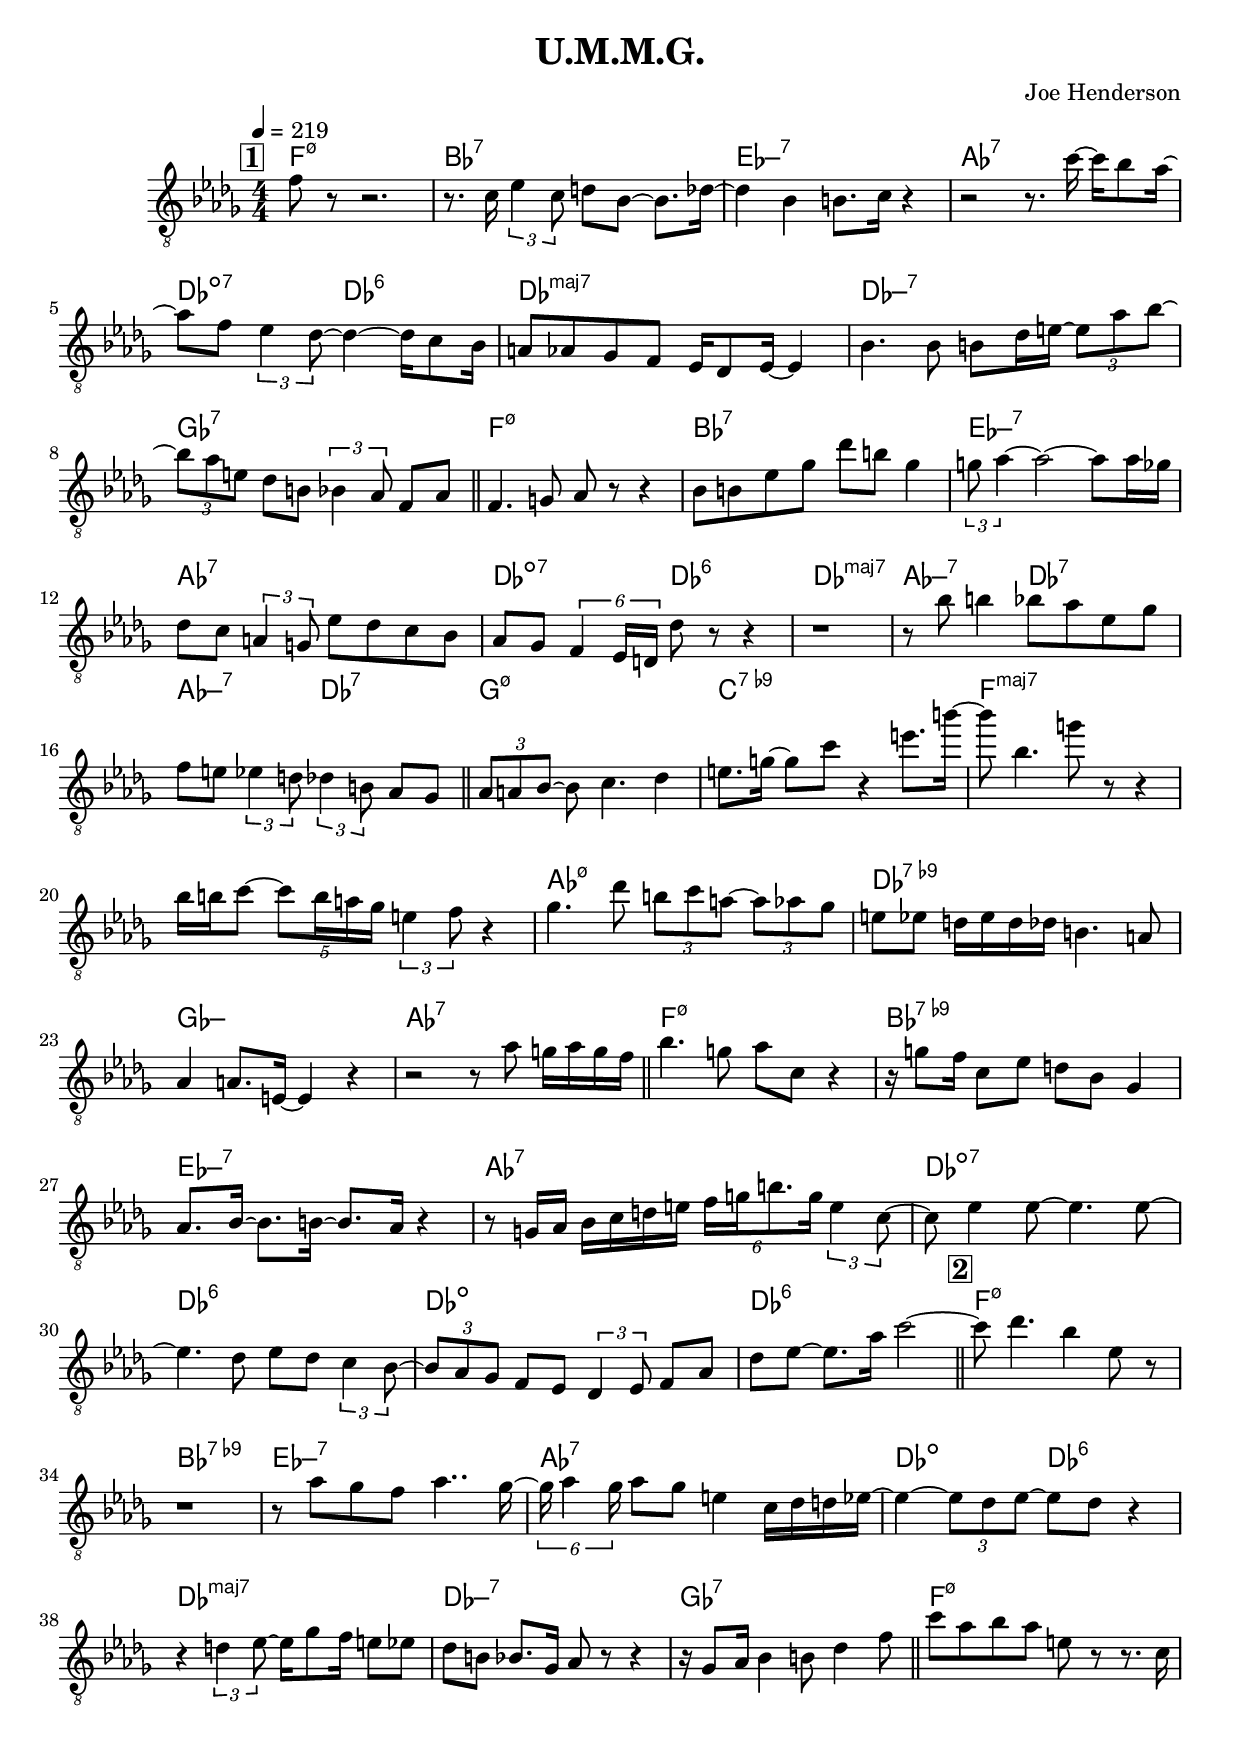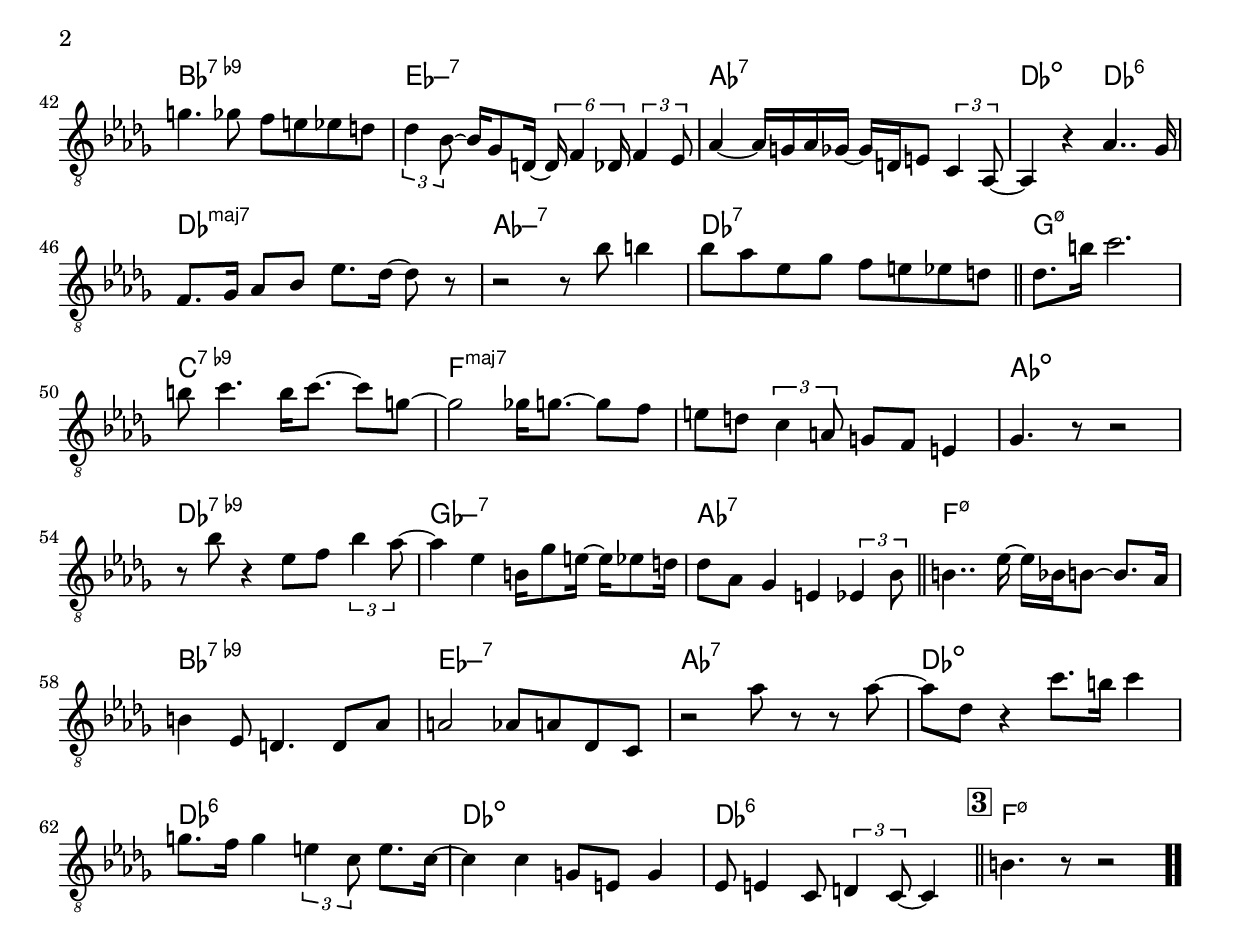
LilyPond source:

\version "2.13.2"

#(ly:set-option 'point-and-click #f)

\header {
  title = "U.M.M.G."
  composer = "Joe Henderson"
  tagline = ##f
}
global =
{
    \override Staff.TimeSignature #'style = #'()
    \time 4/4
    \clef "treble_8"
    \key des \major
    \override Rest #'direction = #'0
    \override MultiMeasureRest #'staff-position = #0
}
\score
{
<<
    \transpose c' c'

    \new ChordNames { \chords {
      \set majorSevenSymbol = \markup { "maj7" }
      \set minorChordModifier = \markup { \char ##x2013 }
      
      | f1:min5-7 | bes1:7 | es1:min7 | aes1:7 | des2:dim7 des2:6 | des1:maj | des1:min7 | ges1:7 
      | f1:min5-7 | bes1:7 | es1:min7 | aes1:7 | des2:dim7 des2:6 | des1:maj | aes2:min7 des2:7 | aes2:min7 des2:7 
      | g1:min5-7 | c1:9- | f1:maj | s1 | aes1:min5-7 | des1:9- | ges1:min | aes1:7 
      | f1:min5-7 | bes1:9- | es1:min7 | aes1:7 | des1:dim7 | des1:6 | des1:dim | des1:6 
      | f1:min5-7 | bes1:9- | es1:min7 | aes1:7 | des2:dim des2:6 | des1:maj | des1:min7 | ges1:7 
      | f1:min5-7 | bes1:9- | es1:min7 | aes1:7 | des2:dim des2:6 | des1:maj | aes1:min7 | des1:7 
      | g1:min5-7 | c1:9- | f1:maj | s1 | aes1:dim | des1:9- | ges1:min7 | aes1:7 
      | f1:min5-7 | bes1:9- | es1:min7 | aes1:7 | des1:dim | des1:6 | des1:dim | des1:6 
      | f1:min5-7|
      }
      }

    \new Staff
    <<
    \transpose c' c'

    {
      \global
  		%\override Score.MetronomeMark #'transparent = ##t
  		%\override Score.MetronomeMark #'stencil = ##f
  		
  		\override HorizontalBracket #'direction = #UP
  		\override HorizontalBracket #'bracket-flare = #'(0 . 0)
  		
  		\override TextSpanner #'dash-fraction = #1.0
  		\override TextSpanner #'bound-details #'left #'text = \markup{ \concat{\draw-line #'(0 . -1.0) \draw-line #'(1.0 . 0) }}
  		\override TextSpanner #'bound-details #'right #'text = \markup{ \concat{ \draw-line #'(1.0 . 0) \draw-line #'(0 . -1.0) }}
          \set Score.markFormatter = #format-mark-box-numbers


      \tempo 4 = 219
      \set Score.currentBarNumber = #1
     
      \bar "||" \mark \default f'8 r8 r2. 
      | r8. c'16 \tuplet 3/2 {es'4 c'8} d'8 bes8~ bes8. des'16~ 
      | des'4 bes4 b8. c'16 r4 
      | r2 r8. c''16~ c''16 bes'8 aes'16~ 
      | aes'8 f'8 \tuplet 3/2 {es'4 des'8~} des'4~ des'16 c'8 bes16 
      | a8 aes8 ges8 f8 es16 des8 es16~ es4 
      | bes4. bes8 b8 des'16 e'16~ \tuplet 3/2 {e'8 aes'8 bes'8~} 
      | \tuplet 3/2 {bes'8 aes'8 e'8} des'8 b8 \tuplet 3/2 {bes4 aes8} f8 aes8 
      \bar "||" f4. g8 aes8 r8 r4 
      | bes8 b8 es'8 ges'8 des''8 b'8 ges'4 
      | \tuplet 3/2 {g'8 aes'4~} aes'2~ aes'8 aes'16 ges'16 
      | des'8 c'8 \tuplet 3/2 {a4 g8} es'8 des'8 c'8 bes8 
      | aes8 ges8 \tuplet 6/4 {f4 es16 d16} des'8 r8 r4 
      | r1 
      | r8 bes'8 b'4 bes'8 aes'8 es'8 ges'8 
      | f'8 e'8 \tuplet 3/2 {es'4 d'8} \tuplet 3/2 {des'4 b8} aes8 ges8 
      \bar "||" \tuplet 3/2 {aes8 a8 bes8~} bes8 c'4. des'4 
      | e'8. g'16~ g'8 c''8 r4 e''8. b''16~ 
      | b''8 bes'4. g''8 r8 r4 
      | bes'16 b'16 c''8~ \tuplet 5/4 {c''8 b'16 a'16 ges'16} \tuplet 3/2 {e'4 f'8} r4 
      | ges'4. des''8 \tuplet 3/2 {b'8 c''8 a'8~} \tuplet 3/2 {a'8 aes'8 ges'8} 
      | e'8 es'8 d'16 es'16 d'16 des'16 b4. a8 
      | aes4 a8. e16~ e4 r4 
      | r2 r8 aes'8 g'16 aes'16 g'16 f'16 
      \bar "||" bes'4. g'8 aes'8 c'8 r4 
      | r16 g'8 f'16 c'8 es'8 d'8 bes8 ges4 
      | aes8. bes16~ bes8. b16~ b8. aes16 r4 
      | r8 g16 aes16 bes16 c'16 d'16 e'16 \tuplet 6/4 {f'16 g'16 b'8. g'16} \tuplet 3/2 {e'4 c'8~} 
      | c'8 es'4 es'8~ es'4. es'8~ 
      | es'4. des'8 es'8 des'8 \tuplet 3/2 {c'4 bes8~} 
      | \tuplet 3/2 {bes8 aes8 ges8} f8 es8 \tuplet 3/2 {des4 es8} f8 aes8 
      | des'8 es'8~ es'8. aes'16 c''2~ 
      \bar "||" \mark \default c''8 des''4. bes'4 es'8 r8 
      | r1 
      | r8 aes'8 ges'8 f'8 aes'4.. ges'16~ 
      | \tuplet 6/4 {ges'16 aes'4 ges'16} aes'8 ges'8 e'4 c'16 des'16 d'16 es'16~ 
      | es'4~ \tuplet 3/2 {es'8 des'8 es'8~} es'8 des'8 r4 
      | r4 \tuplet 3/2 {d'4 es'8~} es'16 ges'8 f'16 e'8 es'8 
      | des'8 b8 bes8. ges16 aes8 r8 r4 
      | r16 ges8 aes16 bes4 b8 des'4 f'8 
      \bar "||" c''8 aes'8 bes'8 aes'8 e'8 r8 r8. c'16 
      | g'4. ges'8 f'8 e'8 es'8 d'8 
      | \tuplet 3/2 {des'4 bes8~} bes16 ges8 d16~ \tuplet 6/4 {d16 f4 des16} \tuplet 3/2 {f4 es8} 
      | aes4~ aes16 g16 aes16 ges16~ ges16 d16 e8 \tuplet 3/2 {c4 aes,8~} 
      | aes,4 r4 aes4.. ges16 
      | f8. ges16 aes8 bes8 es'8. des'16~ des'8 r8 
      | r2 r8 bes'8 b'4 
      | bes'8 aes'8 es'8 ges'8 f'8 e'8 es'8 d'8 
      \bar "||" des'8. b'16 c''2. 
      | b'8 c''4. b'16 c''8.~ c''8 g'8~ 
      | g'2 ges'16 g'8.~ g'8 f'8 
      | e'8 d'8 \tuplet 3/2 {c'4 a8} g8 f8 e4 
      | ges4. r8 r2 
      | r8 bes'8 r4 es'8 f'8 \tuplet 3/2 {bes'4 aes'8~} 
      | aes'4 es'4 b16 ges'8 e'16~ e'16 es'8 d'16 
      | des'8 aes8 ges4 e4 \tuplet 3/2 {es4 bes8} 
      \bar "||" b4.. es'16~ es'16 bes16 b8~ b8. aes16 
      | b4 es8 d4. d8 aes8 
      | a2 aes8 a8 des8 c8 
      | r2 aes'8 r8 r8 aes'8~ 
      | aes'8 des'8 r4 c''8. b'16 c''4 
      | g'8. f'16 g'4 \tuplet 3/2 {e'4 c'8} e'8. c'16~ 
      | c'4 c'4 g8 e8 g4 
      | es8 e4 c8 \tuplet 3/2 {d4 c8~} c4 
      \bar "||" \mark \default b4. r8 r2\bar  ".."
    }
    >>
>>    
}
